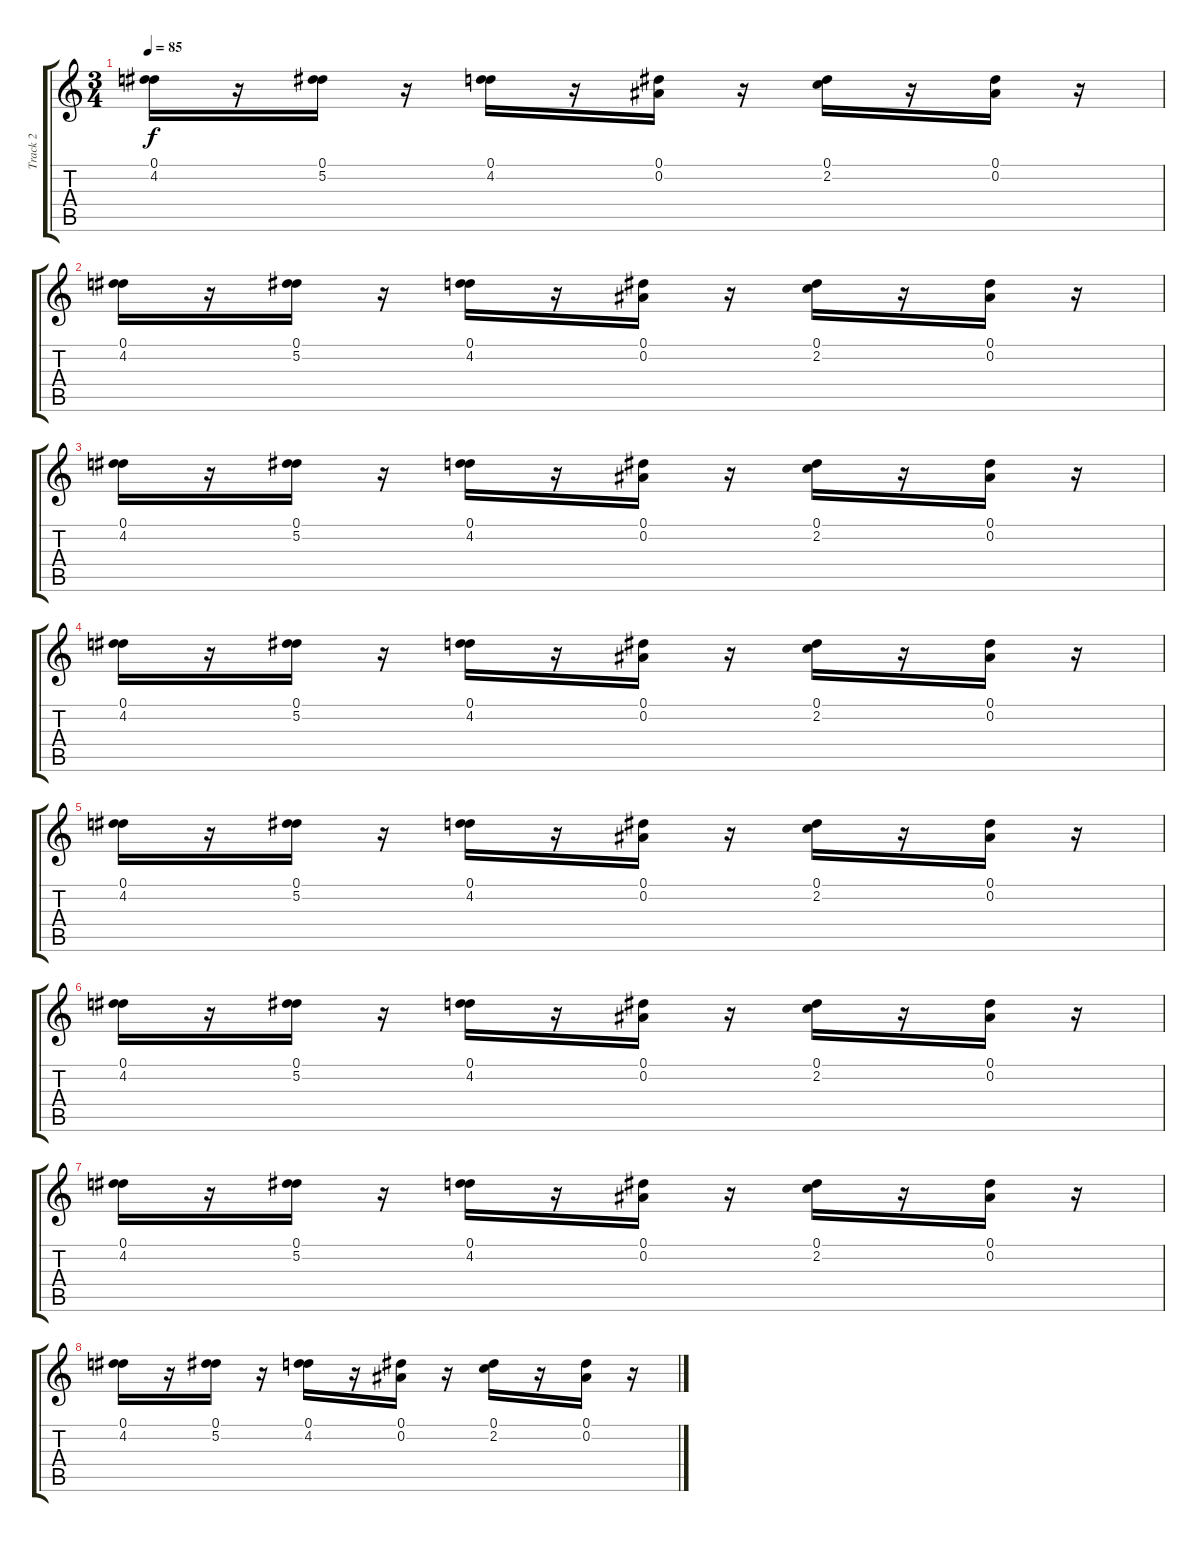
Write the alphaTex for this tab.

\track ("Track 2" "Track 2") {instrument distortionguitar}
\staff {score tabs}
\tuning (Eb4 Bb3 Gb3 Db3 Ab2 Eb2) {hide}
\ts (3 4)
\tempo 85
\clef g2
\ks c
(0.1 4.2).16{dy f} r.16 (0.1 5.2).16 r.16 (0.1 4.2).16 r.16 (0.1 0.2).16 r.16 (0.1 2.2).16 r.16 (0.1 0.2).16 r.16 |
(0.1 4.2).16 r.16 (0.1 5.2).16 r.16 (0.1 4.2).16 r.16 (0.1 0.2).16 r.16 (0.1 2.2).16 r.16 (0.1 0.2).16 r.16 |
(0.1 4.2).16 r.16 (0.1 5.2).16 r.16 (0.1 4.2).16 r.16 (0.1 0.2).16 r.16 (0.1 2.2).16 r.16 (0.1 0.2).16 r.16 |
(0.1 4.2).16 r.16 (0.1 5.2).16 r.16 (0.1 4.2).16 r.16 (0.1 0.2).16 r.16 (0.1 2.2).16 r.16 (0.1 0.2).16 r.16 |
(0.1 4.2).16 r.16 (0.1 5.2).16 r.16 (0.1 4.2).16 r.16 (0.1 0.2).16 r.16 (0.1 2.2).16 r.16 (0.1 0.2).16 r.16 |
(0.1 4.2).16 r.16 (0.1 5.2).16 r.16 (0.1 4.2).16 r.16 (0.1 0.2).16 r.16 (0.1 2.2).16 r.16 (0.1 0.2).16 r.16 |
(0.1 4.2).16 r.16 (0.1 5.2).16 r.16 (0.1 4.2).16 r.16 (0.1 0.2).16 r.16 (0.1 2.2).16 r.16 (0.1 0.2).16 r.16 |
(0.1 4.2).16 r.16 (0.1 5.2).16 r.16 (0.1 4.2).16 r.16 (0.1 0.2).16 r.16 (0.1 2.2).16 r.16 (0.1 0.2).16 r.16
